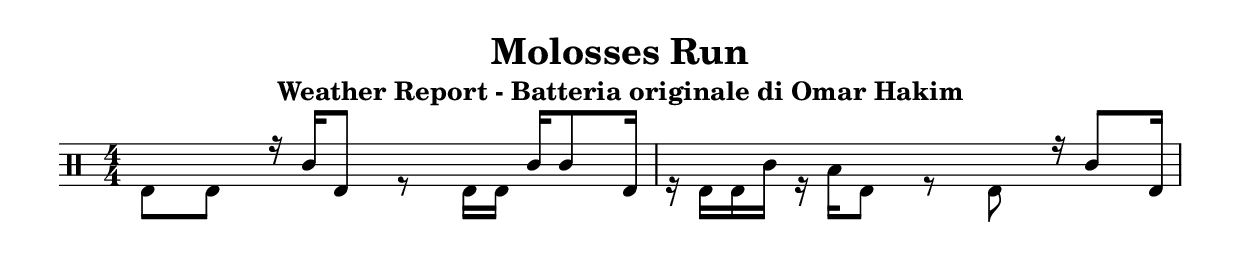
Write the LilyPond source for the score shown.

\version "2.18.2"
\include "../layout/layout.ly"

\header {
  title = "Molosses Run"
  subtitle = "Weather Report - Batteria originale di Omar Hakim"
}

\score {
  \new DrumStaff <<
    \drummode {
      \time 4/4
      <<
        \new DrumVoice {
          \voiceUP
          s4 
          r16 sn16 bd8
          s4
          sn16 sn8 bd16

          s4
          s4
          s4
          r16 sn8 bd16
        }
        \new DrumVoice {
          \voiceDOWN
          bd8 bd
          s4
          r8 bd16 bd
          s4

          r16 bd bd sn
          r16 ft bd8
          r8 bd
          s4

        }
      >>
      %\break
    }
  >>
}
